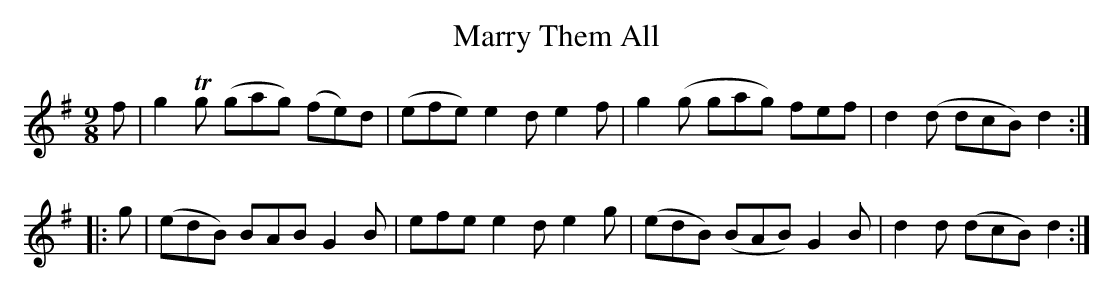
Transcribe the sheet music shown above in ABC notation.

X:1
T:Marry Them All
M:9/8
K:G
f|g2Tg (gag) (fe)d|(efe)e2d e2f|g2(g gag) fef|d2(d dcB) d2:|
|:g|(edB) BAB G2B|efe e2 d e2g|(edB) (BAB) G2B|d2d (dcB) d2:|
